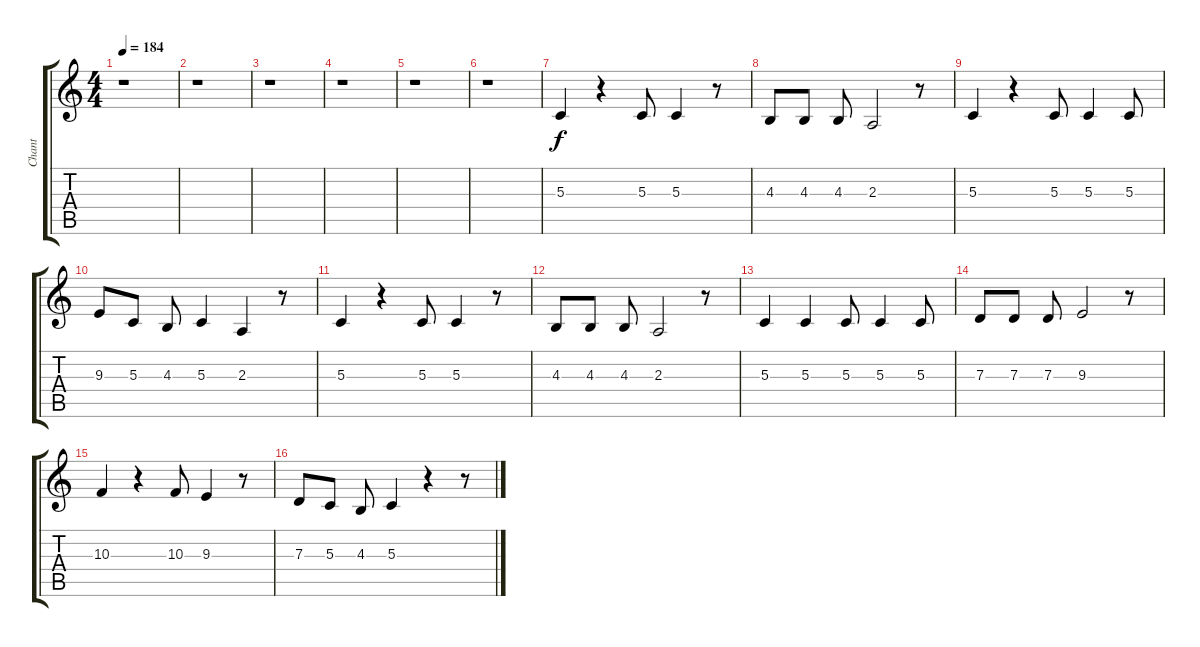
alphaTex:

\track ("Chant" "Chant") {instrument clarinet}
\staff {score tabs}
\tuning (E4 B3 G3 D3 A2 E2) {hide}
\ts (4 4)
\tempo 184
\clef g2
\ks c
r.1{dy f} |
r.1 |
r.1 |
r.1 |
r.1 |
r.1 |
5.3.4 r.4 5.3.8 5.3.4 r.8 |
4.3.8 4.3.8 4.3.8 2.3.2 r.8 |
5.3.4 r.4 5.3.8 5.3.4 5.3.8 |
9.3.8 5.3.8 4.3.8 5.3.4 2.3.4 r.8 |
5.3.4 r.4 5.3.8 5.3.4 r.8 |
4.3.8 4.3.8 4.3.8 2.3.2 r.8 |
5.3.4 5.3.4 5.3.8 5.3.4 5.3.8 |
7.3.8 7.3.8 7.3.8 9.3.2 r.8 |
10.3.4 r.4 10.3.8 9.3.4 r.8 |
7.3.8 5.3.8 4.3.8 5.3.4 r.4 r.8
